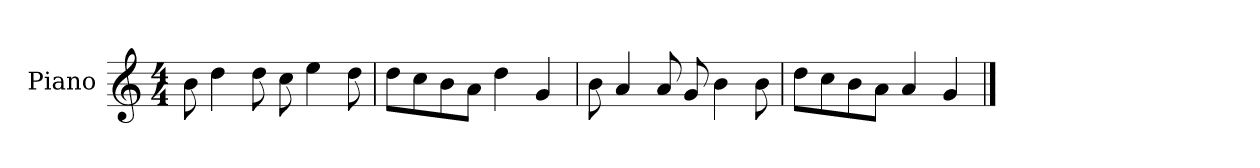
**kern
*part1
*staff1
*I"Piano
*I'P-no
*clefG2
*k[]
*M4/4
*MM90
=1
8b\
4dd\
8dd\
8cc\
4ee\
8dd\
=2
8dd\L
8cc\
8b\
8a\J
4dd\
4g/
=3
8b\
4a/
8a/
8g/
4b\
8b\
=4
8dd\L
8cc\
8b\
8a\J
4a/
4g/
==
*-
